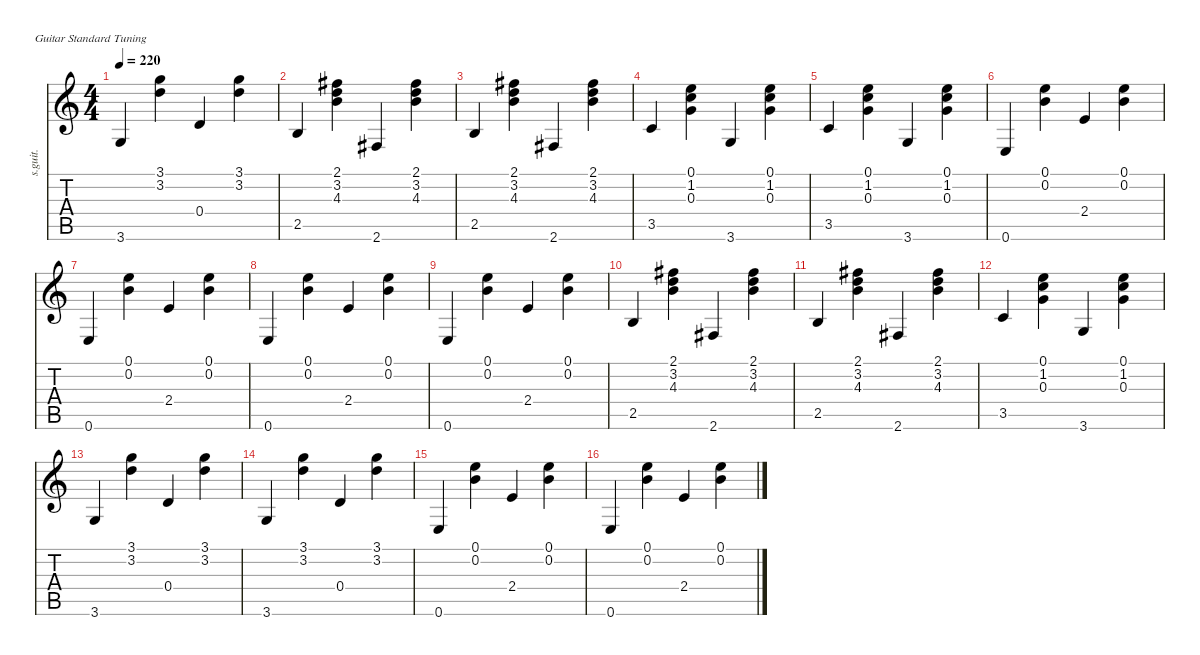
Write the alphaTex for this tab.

\defaultSystemsLayout 4
\hideDynamics
\bracketExtendMode nobrackets
\track ("Steel Guitar" "s.guit.") {instrument acousticguitarsteel}
\staff {score tabs}
\tuning (E4 B3 G3 D3 A2 E2)
\ts (4 4)
\tempo 220
\clef g2
\ks c
3.6.4{dy mf} (3.1 3.2).4 0.4.4 (3.1 3.2).4 |
2.5.4 (2.1{acc #} 3.2 4.3).4 2.6{acc #}.4 (2.1{acc #} 3.2 4.3).4 |
2.5.4 (2.1{acc #} 3.2 4.3).4 2.6{acc #}.4 (2.1{acc #} 3.2 4.3).4 |
3.5.4 (0.1 1.2 0.3).4 3.6.4 (0.1 1.2 0.3).4 |
3.5.4 (0.1 1.2 0.3).4 3.6.4 (0.1 1.2 0.3).4 |
0.6.4 (0.1 0.2).4 2.4.4 (0.1 0.2).4 |
0.6.4 (0.1 0.2).4 2.4.4 (0.1 0.2).4 |
0.6.4 (0.1 0.2).4 2.4.4 (0.1 0.2).4 |
0.6.4 (0.1 0.2).4 2.4.4 (0.1 0.2).4 |
2.5.4 (2.1{acc #} 3.2 4.3).4 2.6{acc #}.4 (2.1{acc #} 3.2 4.3).4 |
2.5.4 (2.1{acc #} 3.2 4.3).4 2.6{acc #}.4 (2.1{acc #} 3.2 4.3).4 |
3.5.4 (0.1 1.2 0.3).4 3.6.4 (0.1 1.2 0.3).4 |
3.6.4 (3.1 3.2).4 0.4.4 (3.1 3.2).4 |
3.6.4 (3.1 3.2).4 0.4.4 (3.1 3.2).4 |
0.6.4 (0.1 0.2).4 2.4.4 (0.1 0.2).4 |
0.6.4 (0.1 0.2).4 2.4.4 (0.1 0.2).4
